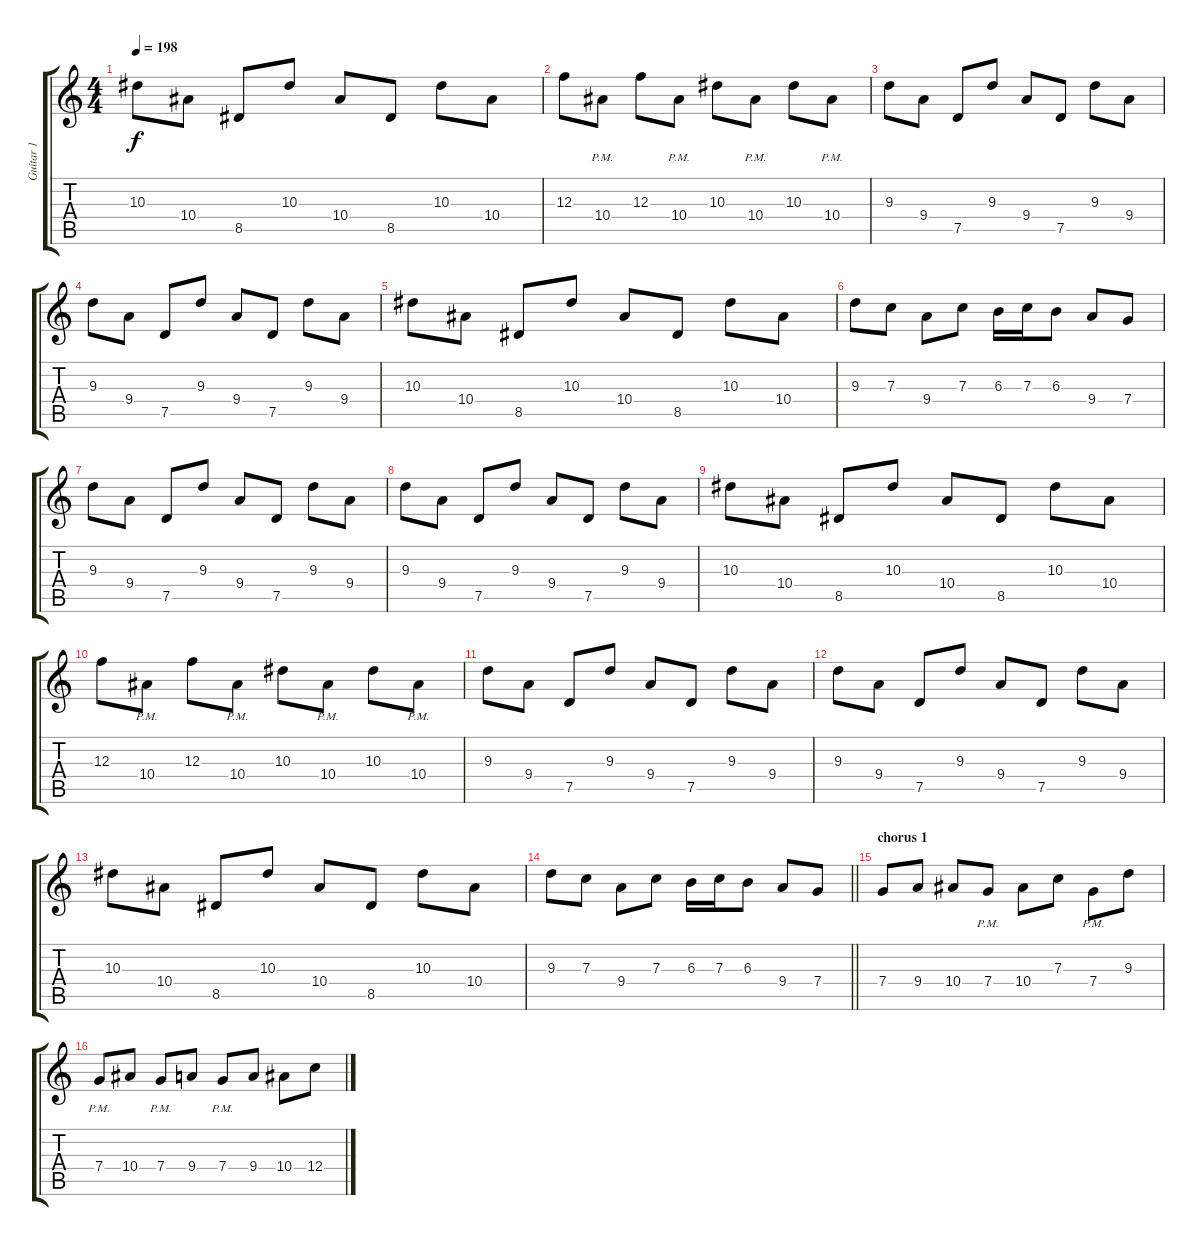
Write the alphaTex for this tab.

\track ("Guitar 1" "Guitar 1") {instrument distortionguitar}
\staff {score tabs}
\tuning (D4 A3 F3 C3 G2 D2) {hide}
\ts (4 4)
\tempo 198
\clef g2
\ks c
10.3.8{dy f} 10.4.8 8.5.8 10.3.8 10.4.8 8.5.8 10.3.8 10.4.8 |
12.3.8 10.4{pm}.8 12.3.8 10.4{pm}.8 10.3.8 10.4{pm}.8 10.3.8 10.4{pm}.8 |
9.3.8 9.4.8 7.5.8 9.3.8 9.4.8 7.5.8 9.3.8 9.4.8 |
9.3.8 9.4.8 7.5.8 9.3.8 9.4.8 7.5.8 9.3.8 9.4.8 |
10.3.8 10.4.8 8.5.8 10.3.8 10.4.8 8.5.8 10.3.8 10.4.8 |
9.3.8 7.3.8 9.4.8 7.3.8 6.3.16 7.3.16 6.3.8 9.4.8 7.4.8 |
9.3.8 9.4.8 7.5.8 9.3.8 9.4.8 7.5.8 9.3.8 9.4.8 |
9.3.8 9.4.8 7.5.8 9.3.8 9.4.8 7.5.8 9.3.8 9.4.8 |
10.3.8 10.4.8 8.5.8 10.3.8 10.4.8 8.5.8 10.3.8 10.4.8 |
12.3.8 10.4{pm}.8 12.3.8 10.4{pm}.8 10.3.8 10.4{pm}.8 10.3.8 10.4{pm}.8 |
9.3.8 9.4.8 7.5.8 9.3.8 9.4.8 7.5.8 9.3.8 9.4.8 |
9.3.8 9.4.8 7.5.8 9.3.8 9.4.8 7.5.8 9.3.8 9.4.8 |
10.3.8 10.4.8 8.5.8 10.3.8 10.4.8 8.5.8 10.3.8 10.4.8 |
\barLineRight lightlight
9.3.8 7.3.8 9.4.8 7.3.8 6.3.16 7.3.16 6.3.8 9.4.8 7.4.8 |
\section ("" "chorus 1")
7.4.8 9.4.8 10.4.8 7.4{pm}.8 10.4.8 7.3.8 7.4{pm}.8 9.3.8 |
7.4{pm}.8 10.4.8 7.4{pm}.8 9.4.8 7.4{pm}.8 9.4.8 10.4.8 12.4.8
